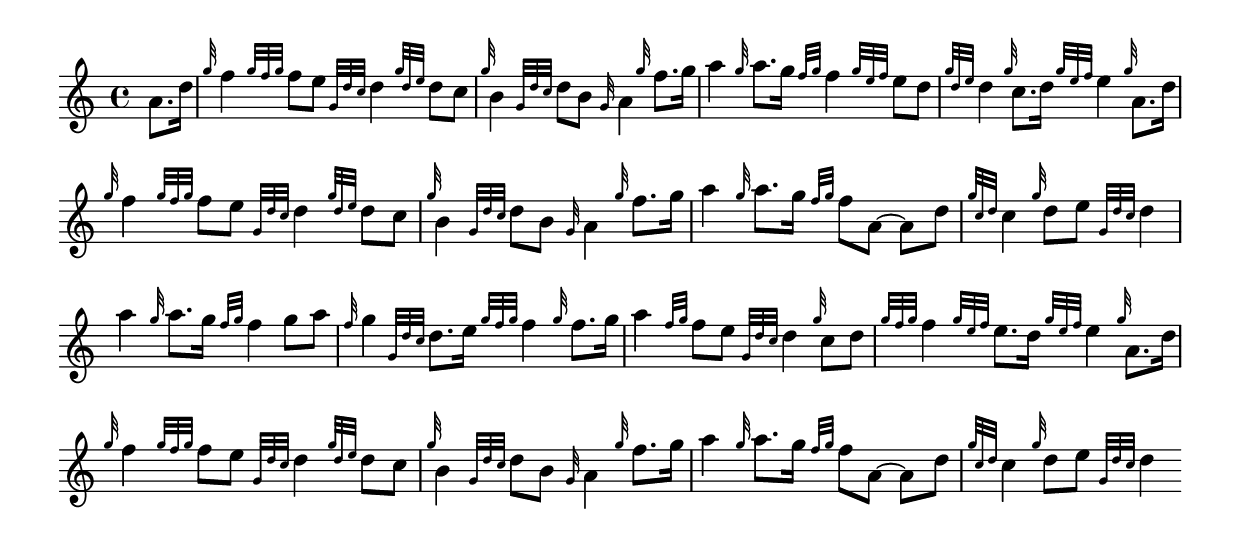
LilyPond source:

\include "bagpipe.ly"
melody = {
		\set Staff.midiInstrument = #"bagpipe"
		\hideKeySignature
		\cadenzaOn
		\once \override Score.BreakAlignment #'break-align-orders =
			#(make-vector 3 '(instrument-name
									left-edge
									ambitus
									span-bar
									breathing-sign
									clef
									key-signature
									time-signature
									staff-bar
									custos
									span-bar))
		\time 4/4
		%{&D",(F,R,0,0,Times%} %{New%} %{Roman,10,400,0,0,18,0,0,0)%} %{"",(F,C,0,0,Times%} %{New%} %{Roman,10,400,0,0,18,0,0,0)%} %{"januari%} %{2019",(F,L,0,0,Times%} %{New%} \bar ":|:" \break

 a8. [ d16 ] \bar "|"
 \grg f4 \dblf f8 [ e8 ] \thrwd d4 \dbld d8 [ c8 ] \bar "|"
 \grg b4 \thrwd d8 [ b8 ] \grG a4 \grg f8. [ g16 ] \bar "|"
 A4 \grg A8. [ g16 ] \hdblf f4 \dble e8 [ d8 ] \bar "|"
 \dbld d4 \grg c8. [ d16 ] \dble e4 \grg a8. [ d16 ] \bar "|" \break

 \grg f4 \dblf f8 [ e8 ] \thrwd d4 \dbld d8 [ c8 ] \bar "|"
 \grg b4 \thrwd d8 [ b8 ] \grG a4 \grg f8. [ g16 ] \bar "|"
 A4 \grg A8. [ g16 ] \hdblf f8 [ a8~ ] a8 [ d8 ] \bar "|"
 \dblc c4 \grg d8 [ e8 ] \thrwd d4 \bar "|" \break

 A4 \grg A8. [ g16 ] \hdblf f4 g8 [ A8 ] \bar "|"
 \grf g4 \thrwd d8. [ e16 ] \dblf f4 \grg f8. [ g16 ] \bar "|"
 A4 \hdblf f8 [ e8 ] \thrwd d4 \grg c8 [ d8 ] \bar "|"
 \dblf f4 \dble e8. [ d16 ] \dble e4 \grg a8. [ d16 ] \bar "|" \break

 \grg f4 \dblf f8 [ e8 ] \thrwd d4 \dbld d8 [ c8 ] \bar "|"
 \grg b4 \thrwd d8 [ b8 ] \grG a4 \grg f8. [ g16 ] \bar "|"
 A4 \grg A8. [ g16 ] \hdblf f8 [ a8~ ] a8 [ d8 ] \bar "|"
 \dblc c4 \grg d8 [ e8 ] \thrwd d4 \bar ":|" \break

			}

\score {
	\melody
	\layout {
	indent = 0.0\cm
	\context { \Score \remove "Bar_number_engraver" }
	}
	\header {
	title = "Green Glens of Antrim"
	meter = "March"
	arranger = "Traditional"
	}
	
}

